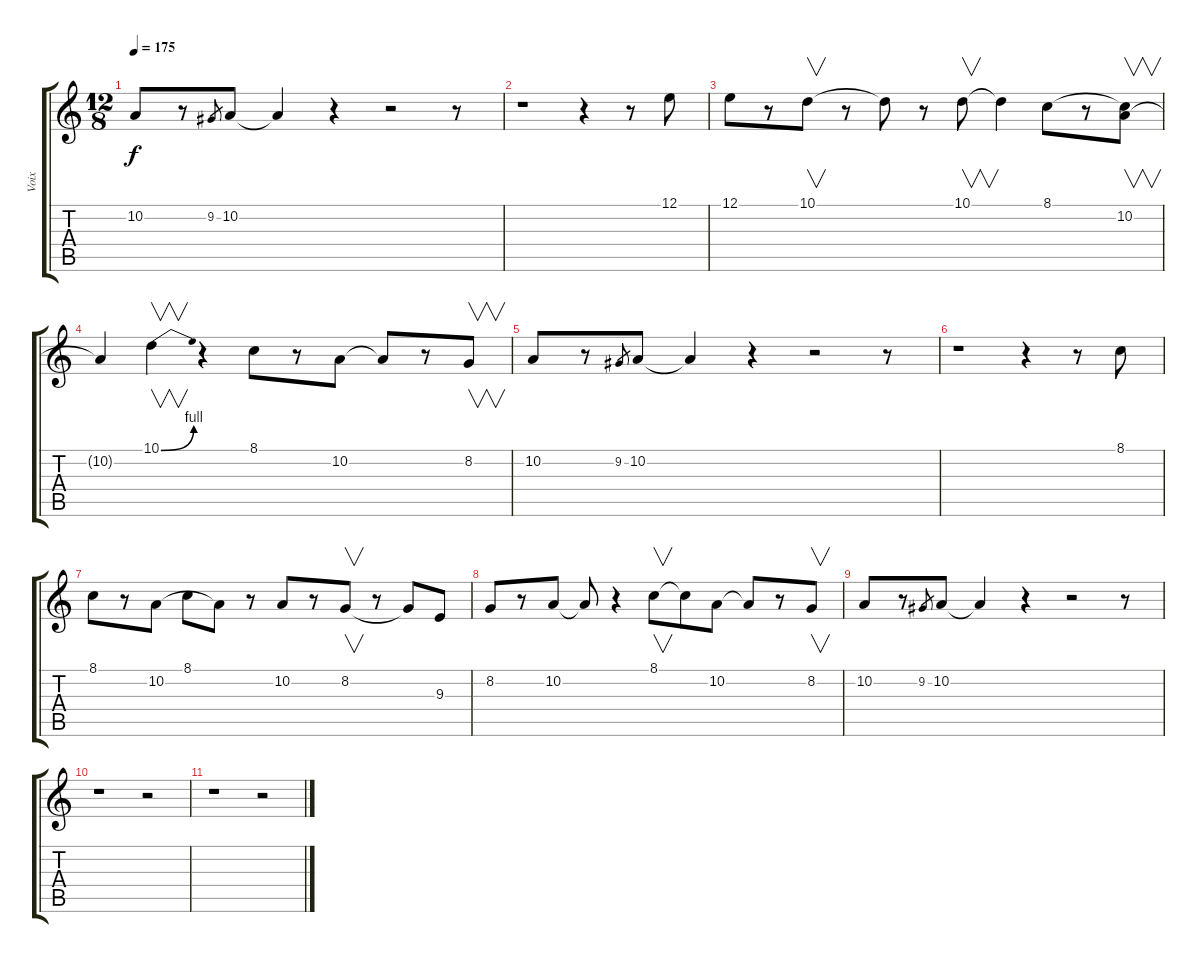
\track ("Voix" "Voix") {instrument drawbarorgan}
\staff {score tabs}
\tuning (E4 B3 G3 D3 A2 E2) {hide}
\ts (12 8)
\tempo 175
\clef g2
\ks c
10.2.8{dy f} r.8 9.2.8{gr} 10.2.8 10.2{t}.4 r.4 r.2 r.8 |
r.1 r.4 r.8 12.1.8 |
12.1.8 r.8 10.1.8{v} r.8 10.1{t}.8 r.8 10.1.8{v} 10.1{t}.4 8.1.8 r.8 (8.1{t} 10.2).8{v} |
10.2{t}.4 10.1{be (bend 0 0 60 4)}.4{v} r.4 8.1.8 r.8 10.2.8 10.2{t}.8 r.8 8.2.8{v} |
10.2.8 r.8 9.2.8{gr} 10.2.8 10.2{t}.4 r.4 r.2 r.8 |
r.1 r.4 r.8 8.1.8 |
8.1.8 r.8 10.2.8 8.1.8 10.2{t}.8 r.8 10.2.8 r.8 8.2.8{v} r.8 8.2{t}.8 9.3.8 |
8.2.8 r.8 10.2.8 10.2{t}.8 r.4 8.1.8{v} 8.1{t}.8 10.2.8 10.2{t}.8 r.8 8.2.8{v} |
10.2.8 r.8 9.2.8{gr} 10.2.8 10.2{t}.4 r.4 r.2 r.8 |
r.1 r.2 |
r.1 r.2
